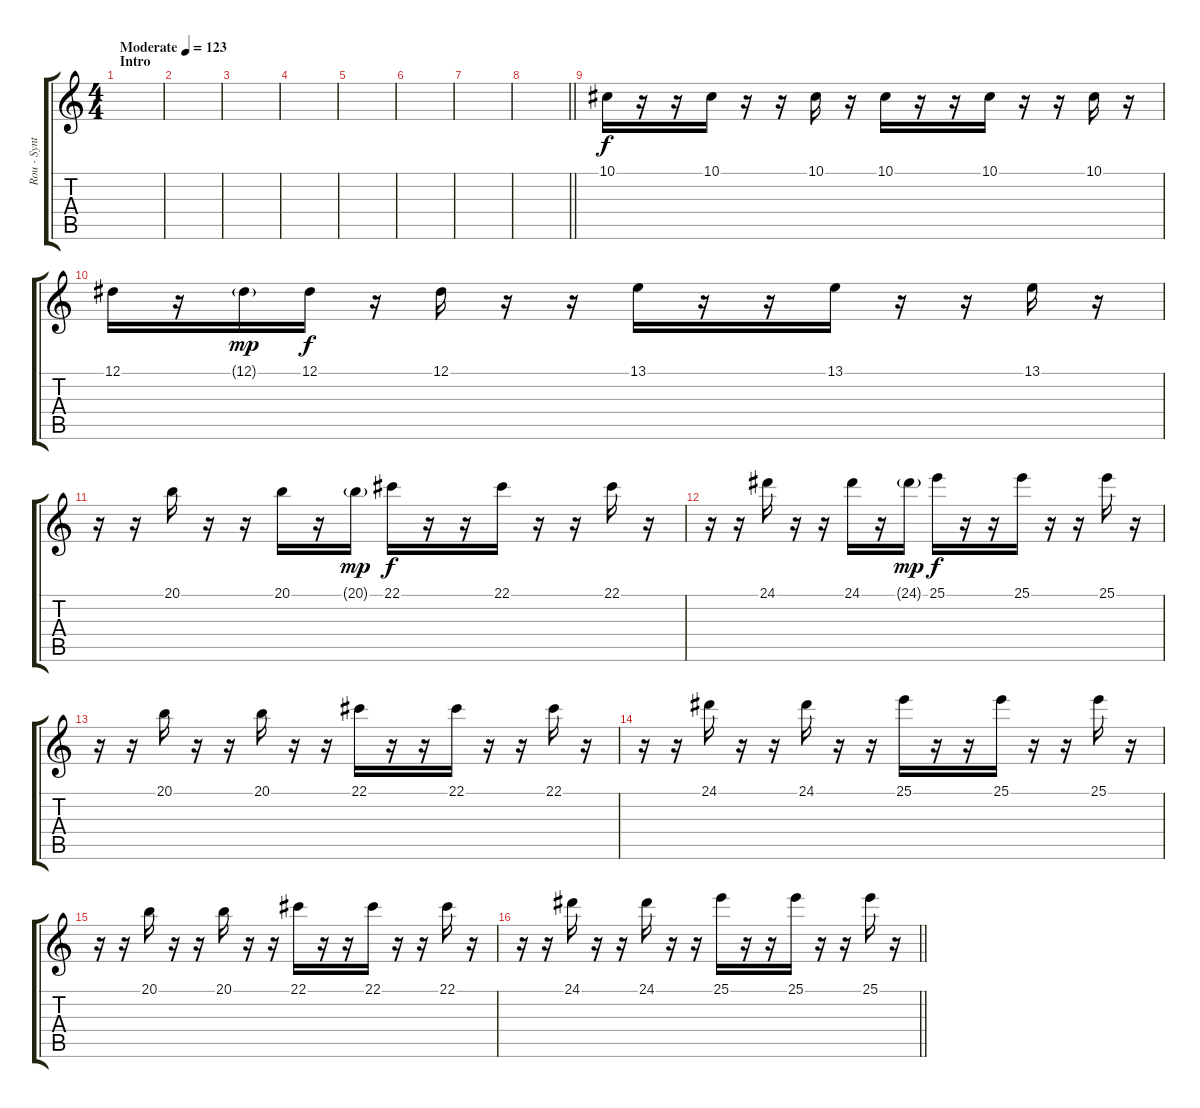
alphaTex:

\track ("Rou - Synth 3" "Rou - Synt") {instrument lead2sawtooth}
\staff {score tabs}
\tuning (Eb4 Bb3 Gb3 Db3 Ab2 Db2) {hide}
\ts (4 4)
\section ("" "Intro")
\tempo (123 "Moderate")
\clef g2
\ks c
|
|
|
|
|
|
|
\barLineRight lightlight
|
10.1.16 r.16 r.16 10.1.16 r.16 r.16 10.1.16 r.16 10.1.16 r.16 r.16 10.1.16 r.16 r.16 10.1.16 r.16 |
12.1.16 r.16 12.1{g}.16{dy mp} 12.1.16{dy f} r.16 12.1.16 r.16 r.16 13.1.16 r.16 r.16 13.1.16 r.16 r.16 13.1.16 r.16 |
r.16 r.16 20.1.16 r.16 r.16 20.1.16 r.16 20.1{g}.16{dy mp} 22.1.16{dy f} r.16 r.16 22.1.16 r.16 r.16 22.1.16 r.16 |
r.16 r.16 24.1.16 r.16 r.16 24.1.16 r.16 24.1{g}.16{dy mp} 25.1.16{dy f} r.16 r.16 25.1.16 r.16 r.16 25.1.16 r.16 |
r.16 r.16 20.1.16 r.16 r.16 20.1.16 r.16 r.16 22.1.16 r.16 r.16 22.1.16 r.16 r.16 22.1.16 r.16 |
r.16 r.16 24.1.16 r.16 r.16 24.1.16 r.16 r.16 25.1.16 r.16 r.16 25.1.16 r.16 r.16 25.1.16 r.16 |
r.16 r.16 20.1.16 r.16 r.16 20.1.16 r.16 r.16 22.1.16 r.16 r.16 22.1.16 r.16 r.16 22.1.16 r.16 |
\barLineRight lightlight
r.16 r.16 24.1.16 r.16 r.16 24.1.16 r.16 r.16 25.1.16 r.16 r.16 25.1.16 r.16 r.16 25.1.16 r.16
